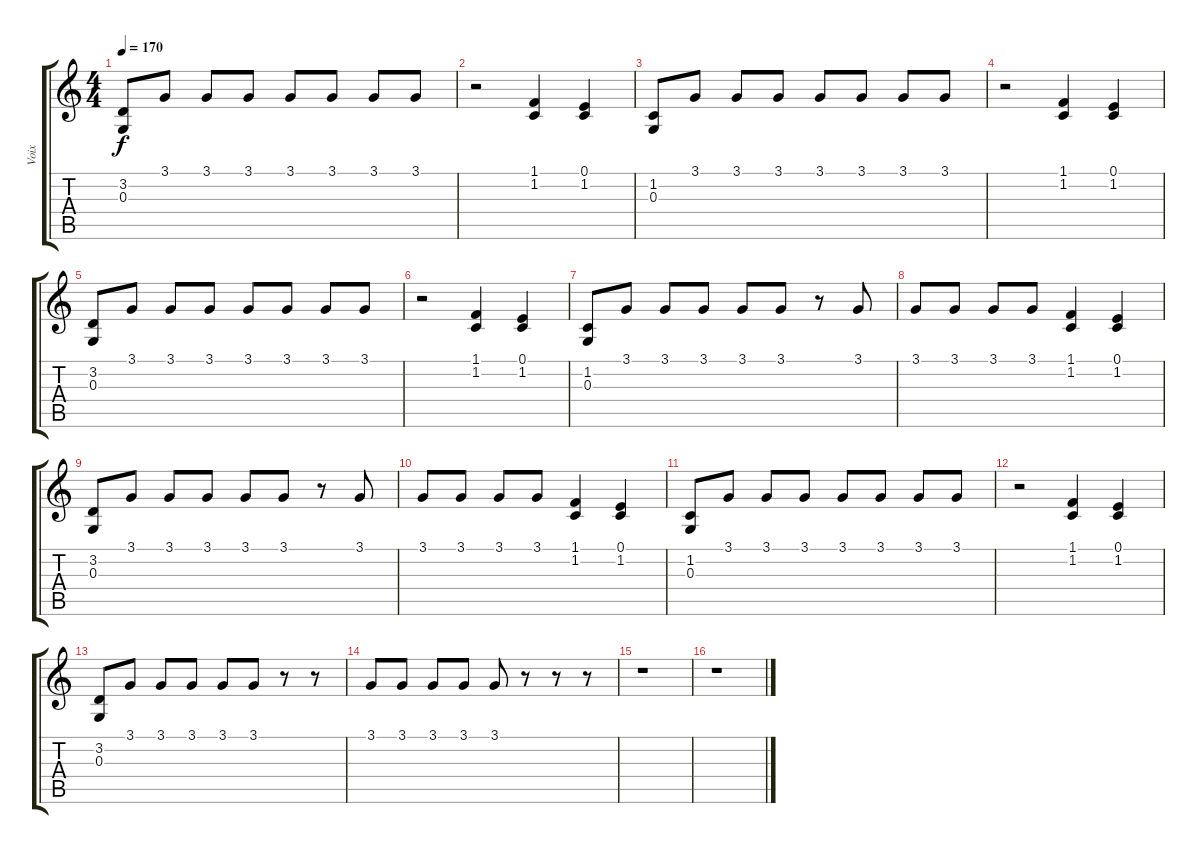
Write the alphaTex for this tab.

\track ("Voix" "Voix") {instrument clarinet}
\staff {score tabs}
\tuning (E4 B3 G3 D3 A2 E2) {hide}
\ts (4 4)
\tempo 170
\clef g2
\ks c
(3.2 0.3).8{dy f} 3.1.8 3.1.8 3.1.8 3.1.8 3.1.8 3.1.8 3.1.8 |
r.2 (1.1 1.2).4 (0.1 1.2).4 |
(1.2 0.3).8 3.1.8 3.1.8 3.1.8 3.1.8 3.1.8 3.1.8 3.1.8 |
r.2 (1.1 1.2).4 (0.1 1.2).4 |
(3.2 0.3).8 3.1.8 3.1.8 3.1.8 3.1.8 3.1.8 3.1.8 3.1.8 |
r.2 (1.1 1.2).4 (0.1 1.2).4 |
(1.2 0.3).8 3.1.8 3.1.8 3.1.8 3.1.8 3.1.8 r.8 3.1.8 |
3.1.8 3.1.8 3.1.8 3.1.8 (1.1 1.2).4 (0.1 1.2).4 |
(3.2 0.3).8 3.1.8 3.1.8 3.1.8 3.1.8 3.1.8 r.8 3.1.8 |
3.1.8 3.1.8 3.1.8 3.1.8 (1.1 1.2).4 (0.1 1.2).4 |
(1.2 0.3).8 3.1.8 3.1.8 3.1.8 3.1.8 3.1.8 3.1.8 3.1.8 |
r.2 (1.1 1.2).4 (0.1 1.2).4 |
(3.2 0.3).8 3.1.8 3.1.8 3.1.8 3.1.8 3.1.8 r.8 r.8 |
3.1.8 3.1.8 3.1.8 3.1.8 3.1.8 r.8 r.8 r.8 |
r.1 |
r.1
